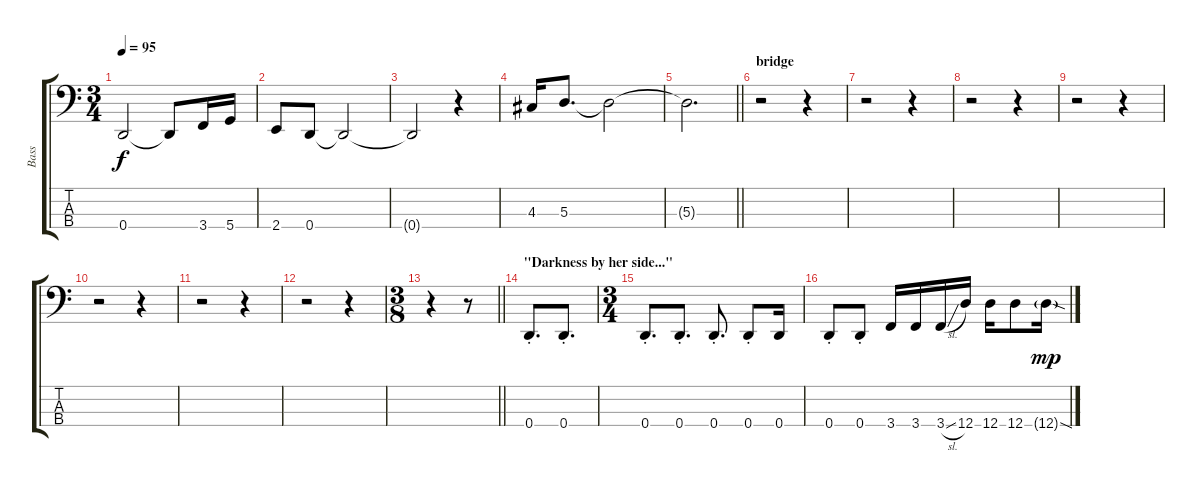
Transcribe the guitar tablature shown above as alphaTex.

\track ("Bass" "Bass") {instrument electricbassfinger}
\staff {score tabs}
\tuning (G2 D2 A1 D1) {hide}
\ts (3 4)
\tempo 95
\clef f4
\ks c
0.4{t}.2{dy f} 0.4{t}.8 3.4.16 5.4.16 |
2.4.8 0.4.8 0.4{t}.2 |
0.4{t}.2 r.4 |
4.3.16 5.3.8{d} 5.3{t}.2 |
\barLineRight lightlight
5.3{t}.2{d} |
\section ("" "bridge")
r.2 r.4 |
r.2 r.4 |
r.2 r.4 |
r.2 r.4 |
r.2 r.4 |
r.2 r.4 |
r.2 r.4 |
\ts (3 8)
\barLineRight lightlight
r.4 r.8 |
\section ("" "\"Darkness by her side...\"")
0.4{st}.8{d} 0.4{st}.8{d} |
\ts (3 4)
0.4{st}.8{d} 0.4{st}.8{d} 0.4{st}.8{d} 0.4{st}.8 0.4.16 |
0.4{st}.8 0.4{st}.8 3.4.16 3.4.16 3.4{sl}.16 12.4.16 12.4.16 12.4.8 12.4{sod g}.16{dy mp}
